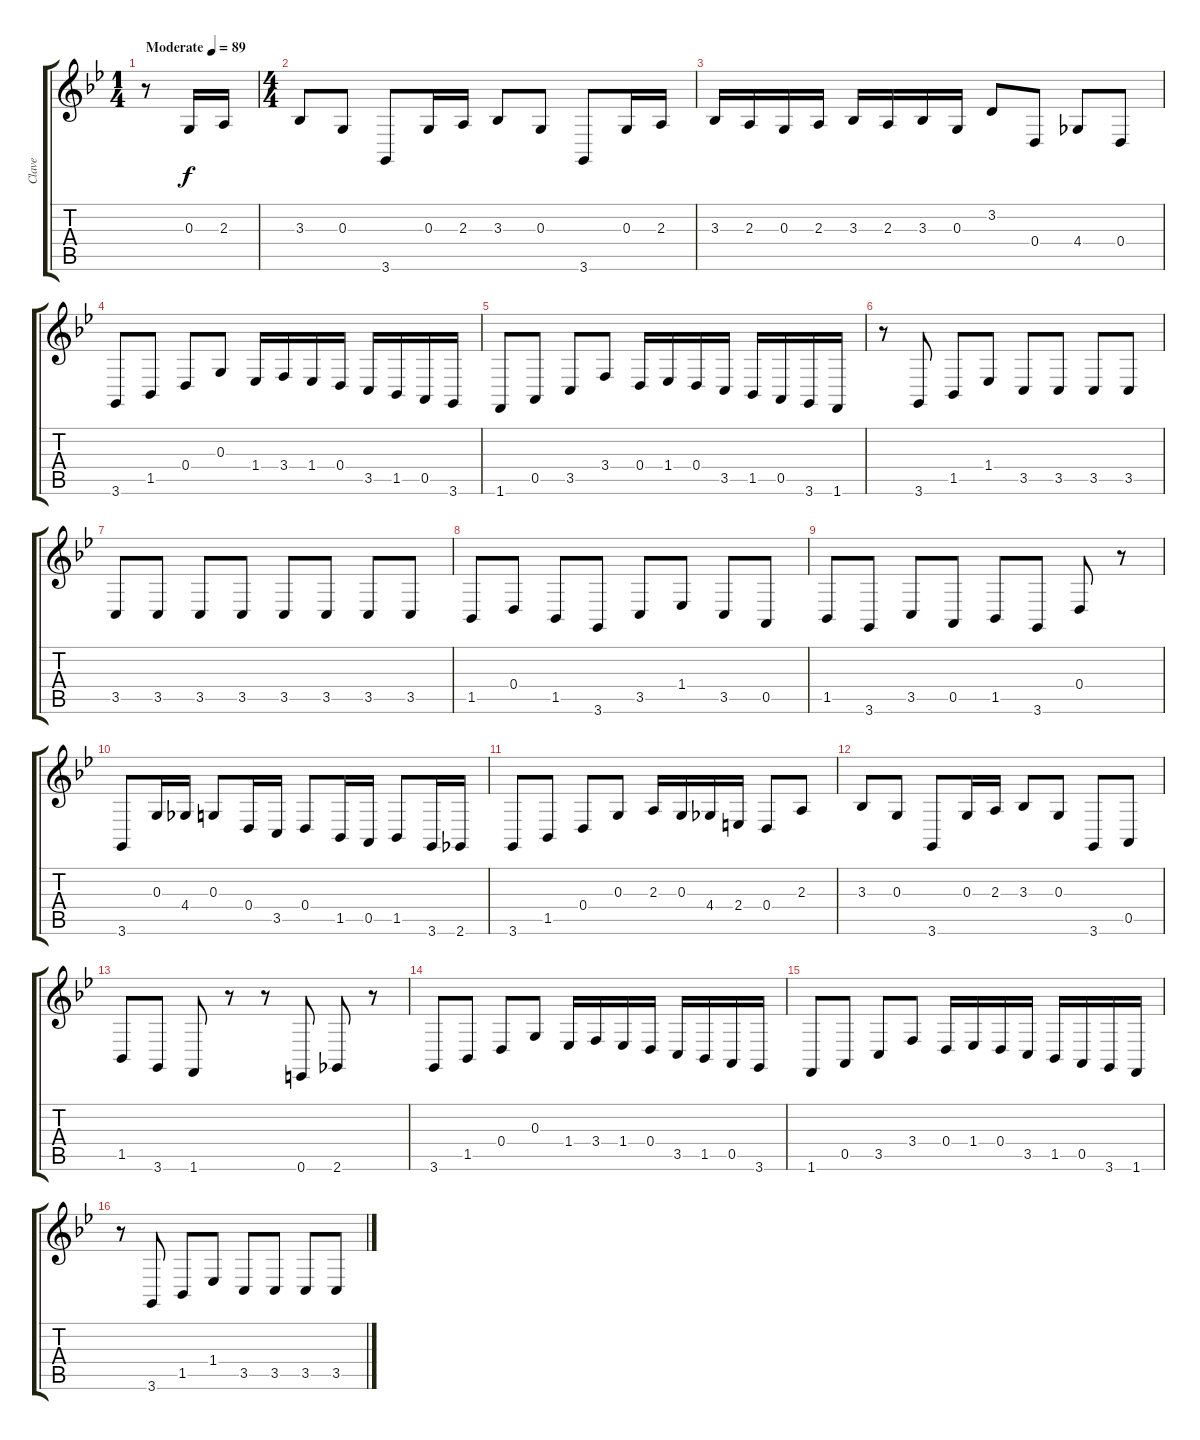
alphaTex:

\track ("Clave" "Clave") {instrument harpsichord}
\staff {score tabs}
\tuning (E4 B3 G3 D3 A2 E2) {hide}
\ts (1 4)
\tempo (89 "Moderate")
\clef g2
\ks gminor
r.8{dy f instrument harpsichord} 0.3.16 2.3.16 |
\ts (4 4)
3.3.8 0.3.8 3.6.8 0.3.16 2.3.16 3.3.8 0.3.8 3.6.8 0.3.16 2.3.16 |
3.3.16 2.3.16 0.3.16 2.3.16 3.3.16 2.3.16 3.3.16 0.3.16 3.2.8 0.4.8 4.4.8 0.4.8 |
3.6.8 1.5.8 0.4.8 0.3.8 1.4.16 3.4.16 1.4.16 0.4.16 3.5.16 1.5.16 0.5.16 3.6.16 |
1.6.8 0.5.8 3.5.8 3.4.8 0.4.16 1.4.16 0.4.16 3.5.16 1.5.16 0.5.16 3.6.16 1.6.16 |
r.8 3.6.8 1.5.8 1.4.8 3.5.8 3.5.8 3.5.8 3.5.8 |
3.5.8 3.5.8 3.5.8 3.5.8 3.5.8 3.5.8 3.5.8 3.5.8 |
1.5.8 0.4.8 1.5.8 3.6.8 3.5.8 1.4.8 3.5.8 0.5.8 |
1.5.8 3.6.8 3.5.8 0.5.8 1.5.8 3.6.8 0.4.8 r.8 |
3.6.8 0.3.16 4.4.16 0.3.8 0.4.16 3.5.16 0.4.8 1.5.16 0.5.16 1.5.8 3.6.16 2.6.16 |
3.6.8 1.5.8 0.4.8 0.3.8 2.3.16 0.3.16 4.4.16 2.4.16 0.4.8 2.3.8 |
3.3.8 0.3.8 3.6.8 0.3.16 2.3.16 3.3.8 0.3.8 3.6.8 0.5.8 |
1.5.8 3.6.8 1.6.8 r.8 r.8 0.6.8 2.6.8 r.8 |
3.6.8 1.5.8 0.4.8 0.3.8 1.4.16 3.4.16 1.4.16 0.4.16 3.5.16 1.5.16 0.5.16 3.6.16 |
1.6.8 0.5.8 3.5.8 3.4.8 0.4.16 1.4.16 0.4.16 3.5.16 1.5.16 0.5.16 3.6.16 1.6.16 |
r.8 3.6.8 1.5.8 1.4.8 3.5.8 3.5.8 3.5.8 3.5.8
